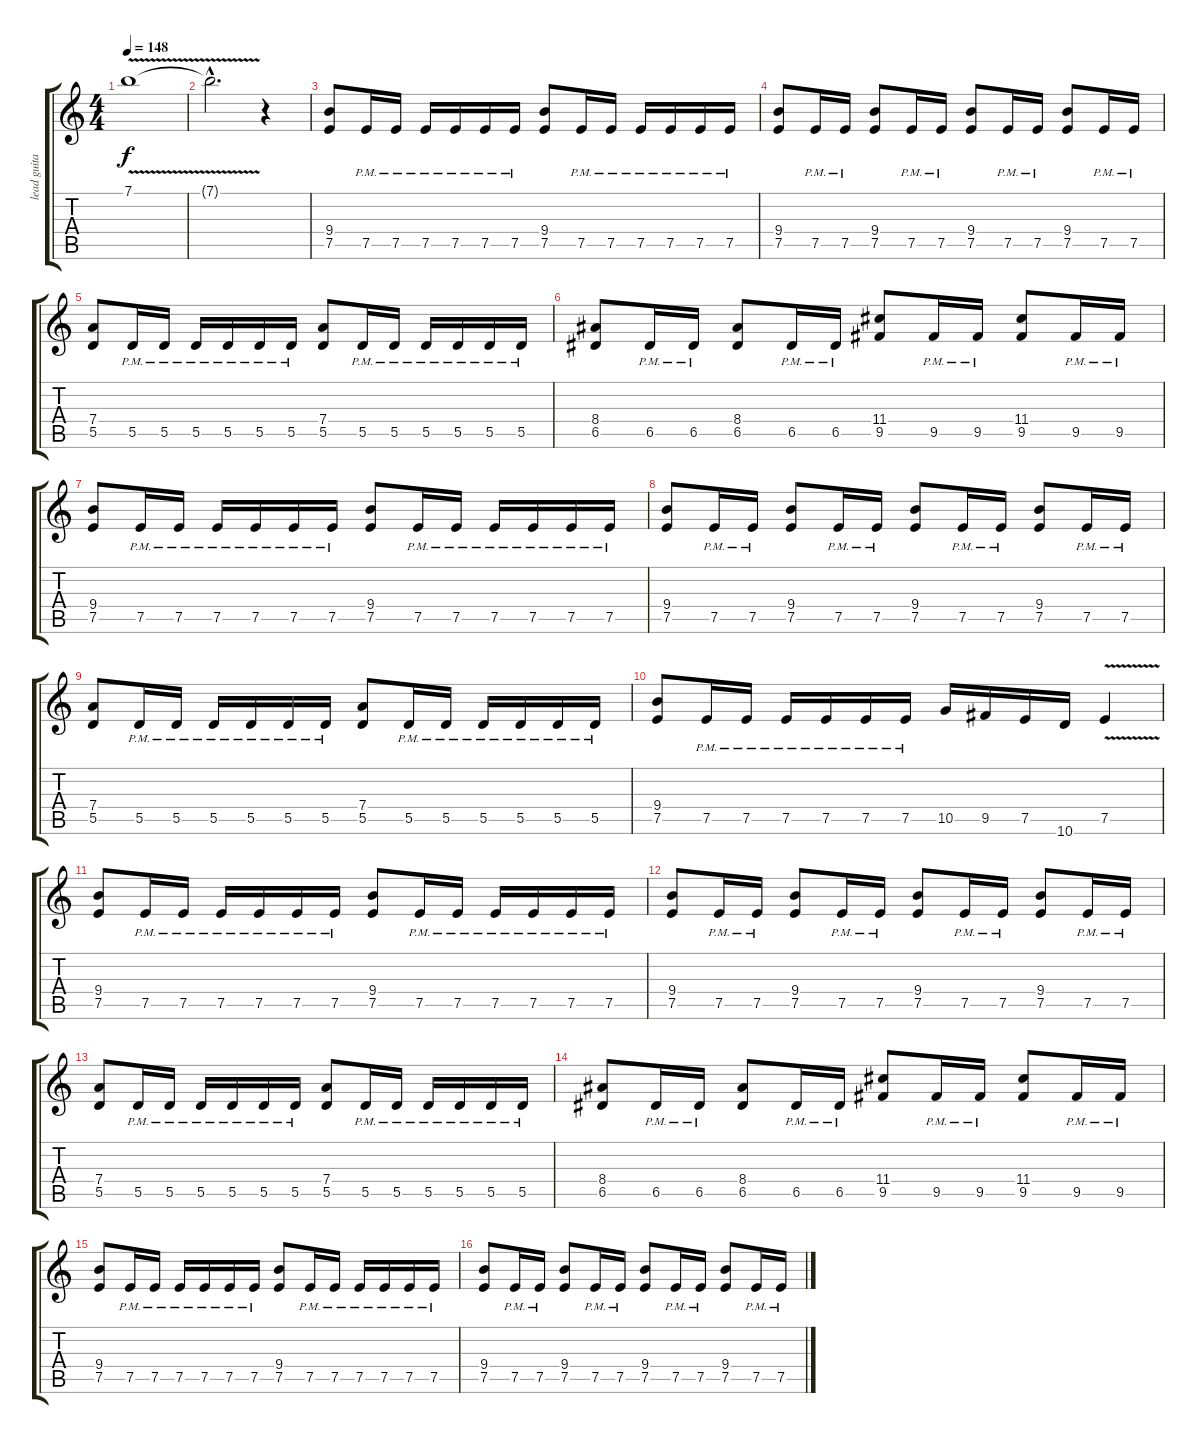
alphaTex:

\track ("lead guitar" "lead guita") {instrument distortionguitar}
\staff {score tabs}
\tuning (E4 B3 G3 D3 A2 E2) {hide}
\ts (4 4)
\tempo 148
\clef g2
\ks c
7.1{v}.1{dy f} |
7.1{hac t}.2{d} r.4 |
(9.4 7.5).8 7.5{pm}.16 7.5{pm}.16 7.5{pm}.16 7.5{pm}.16 7.5{pm}.16 7.5{pm}.16 (9.4 7.5).8 7.5{pm}.16 7.5{pm}.16 7.5{pm}.16 7.5{pm}.16 7.5{pm}.16 7.5{pm}.16 |
(9.4 7.5).8 7.5{pm}.16 7.5{pm}.16 (9.4 7.5).8 7.5{pm}.16 7.5{pm}.16 (9.4 7.5).8 7.5{pm}.16 7.5{pm}.16 (9.4 7.5).8 7.5{pm}.16 7.5{pm}.16 |
(7.4 5.5).8 5.5{pm}.16 5.5{pm}.16 5.5{pm}.16 5.5{pm}.16 5.5{pm}.16 5.5{pm}.16 (7.4 5.5).8 5.5{pm}.16 5.5{pm}.16 5.5{pm}.16 5.5{pm}.16 5.5{pm}.16 5.5{pm}.16 |
(8.4 6.5).8 6.5{pm}.16 6.5{pm}.16 (8.4 6.5).8 6.5{pm}.16 6.5{pm}.16 (11.4 9.5).8 9.5{pm}.16 9.5{pm}.16 (11.4 9.5).8 9.5{pm}.16 9.5{pm}.16 |
(9.4 7.5).8 7.5{pm}.16 7.5{pm}.16 7.5{pm}.16 7.5{pm}.16 7.5{pm}.16 7.5{pm}.16 (9.4 7.5).8 7.5{pm}.16 7.5{pm}.16 7.5{pm}.16 7.5{pm}.16 7.5{pm}.16 7.5{pm}.16 |
(9.4 7.5).8 7.5{pm}.16 7.5{pm}.16 (9.4 7.5).8 7.5{pm}.16 7.5{pm}.16 (9.4 7.5).8 7.5{pm}.16 7.5{pm}.16 (9.4 7.5).8 7.5{pm}.16 7.5{pm}.16 |
(7.4 5.5).8 5.5{pm}.16 5.5{pm}.16 5.5{pm}.16 5.5{pm}.16 5.5{pm}.16 5.5{pm}.16 (7.4 5.5).8 5.5{pm}.16 5.5{pm}.16 5.5{pm}.16 5.5{pm}.16 5.5{pm}.16 5.5{pm}.16 |
(9.4 7.5).8 7.5{pm}.16 7.5{pm}.16 7.5{pm}.16 7.5{pm}.16 7.5{pm}.16 7.5{pm}.16 10.5.16 9.5.16 7.5.16 10.6.16 7.5{v}.4 |
(9.4 7.5).8 7.5{pm}.16 7.5{pm}.16 7.5{pm}.16 7.5{pm}.16 7.5{pm}.16 7.5{pm}.16 (9.4 7.5).8 7.5{pm}.16 7.5{pm}.16 7.5{pm}.16 7.5{pm}.16 7.5{pm}.16 7.5{pm}.16 |
(9.4 7.5).8 7.5{pm}.16 7.5{pm}.16 (9.4 7.5).8 7.5{pm}.16 7.5{pm}.16 (9.4 7.5).8 7.5{pm}.16 7.5{pm}.16 (9.4 7.5).8 7.5{pm}.16 7.5{pm}.16 |
(7.4 5.5).8 5.5{pm}.16 5.5{pm}.16 5.5{pm}.16 5.5{pm}.16 5.5{pm}.16 5.5{pm}.16 (7.4 5.5).8 5.5{pm}.16 5.5{pm}.16 5.5{pm}.16 5.5{pm}.16 5.5{pm}.16 5.5{pm}.16 |
(8.4 6.5).8 6.5{pm}.16 6.5{pm}.16 (8.4 6.5).8 6.5{pm}.16 6.5{pm}.16 (11.4 9.5).8 9.5{pm}.16 9.5{pm}.16 (11.4 9.5).8 9.5{pm}.16 9.5{pm}.16 |
(9.4 7.5).8 7.5{pm}.16 7.5{pm}.16 7.5{pm}.16 7.5{pm}.16 7.5{pm}.16 7.5{pm}.16 (9.4 7.5).8 7.5{pm}.16 7.5{pm}.16 7.5{pm}.16 7.5{pm}.16 7.5{pm}.16 7.5{pm}.16 |
(9.4 7.5).8 7.5{pm}.16 7.5{pm}.16 (9.4 7.5).8 7.5{pm}.16 7.5{pm}.16 (9.4 7.5).8 7.5{pm}.16 7.5{pm}.16 (9.4 7.5).8 7.5{pm}.16 7.5{pm}.16
